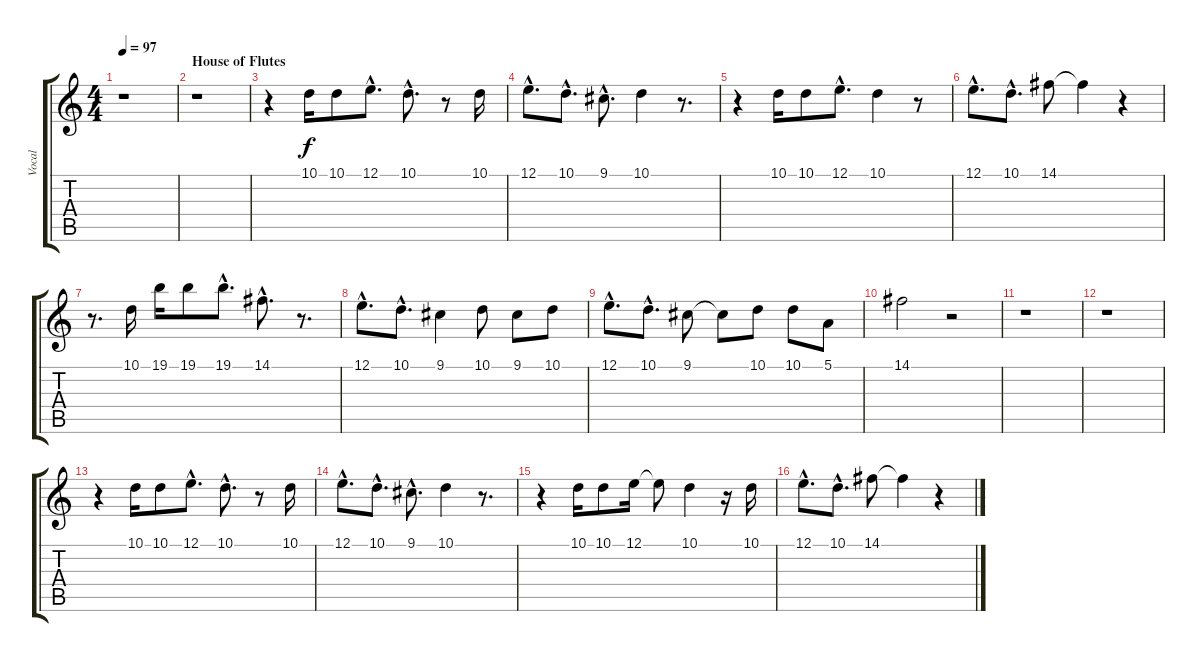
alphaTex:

\track ("Vocal" "Vocal") {instrument lead6voice}
\staff {score tabs}
\tuning (E4 B3 G3 D3 A2 E2) {hide}
\ts (4 4)
\tempo 97
\clef g2
\ks c
r.1{dy f} |
\section ("" "House of Flutes")
r.1 |
r.4 10.1.16 10.1.8 12.1{hac}.8{d} 10.1{hac}.8{d} r.8 10.1.16 |
12.1{hac}.8{d} 10.1{hac}.8{d} 9.1{hac}.8{d} 10.1.4 r.8{d} |
r.4 10.1.16 10.1.8 12.1{hac}.8{d} 10.1.4 r.8 |
12.1{hac}.8{d} 10.1{hac}.8{d} 14.1.8 14.1{t}.4 r.4 |
r.8{d} 10.1.16 19.1.16 19.1.8 19.1{hac}.8{d} 14.1{hac}.8{d} r.8{d} |
12.1{hac}.8{d} 10.1{hac}.8{d} 9.1.4 10.1.8 9.1.8 10.1.8 |
12.1{hac}.8{d} 10.1{hac}.8{d} 9.1.8 9.1{t}.8 10.1.8 10.1.8 5.1.8 |
14.1.2 r.2 |
r.1 |
r.1 |
r.4 10.1.16 10.1.8 12.1{hac}.8{d} 10.1{hac}.8{d} r.8 10.1.16 |
12.1{hac}.8{d} 10.1{hac}.8{d} 9.1{hac}.8{d} 10.1.4 r.8{d} |
r.4 10.1.16 10.1.8 12.1.16 12.1{t}.8 10.1.4 r.16 10.1.16 |
12.1{hac}.8{d} 10.1{hac}.8{d} 14.1.8 14.1{t}.4 r.4
